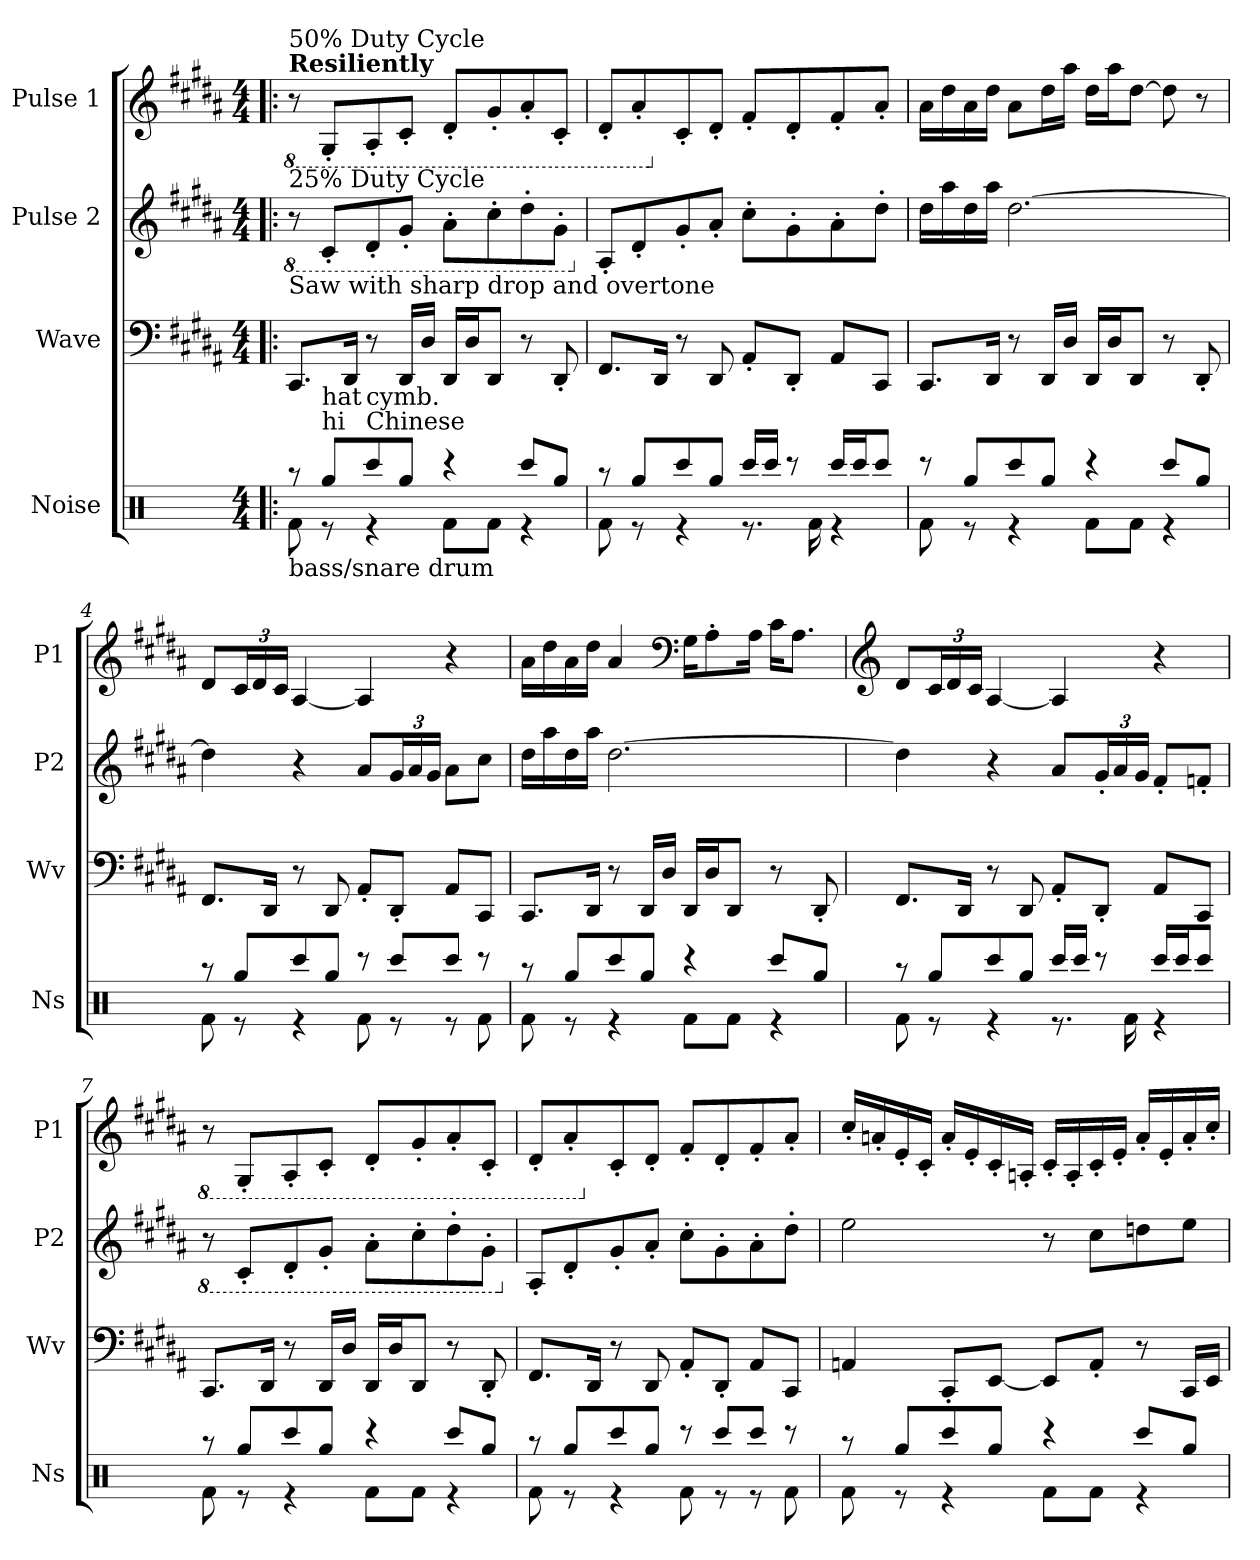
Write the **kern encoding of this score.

**kern	**kern	**kern	**kern
*part4	*part3	*part2	*part1
*staff4	*staff3	*staff2	*staff1
*I"Noise	*I"Wave	*I"Pulse 2	*I"Pulse 1
*I'Ns	*I'Wv	*I'P2	*I'P1
*clefX	*clefF4	*clefG2	*clefG2
*k[]	*k[f#c#g#d#a#]	*k[f#c#g#d#a#]	*k[f#c#g#d#a#]
*M4/4	*M4/4	*M4/4	*M4/4
*MM140	*MM140	*MM140	*MM140
=1!|:	=1!|:	=1!|:	=1!|:
*^	*	*	*
*	*	*	*8ba	*
*	*	*	*	*8ba
!	!	!	!	!LO:TX:a:B:t=Resiliently
!	!	!	!	!LO:TX:a:t=50% Duty Cycle
!	!	!	!LO:TX:a:t=25% Duty Cycle	!
!	!	!LO:TX:a:t=Saw with sharp drop and overtone	!	!
!LO:TX:b:t=bass/snare drum	!	!	!	!
8r	8Rf\	8.CC#/L	8r	8r
!LO:TX:a:t=hi	!	!	!	!
!LO:TX:a:t=hat	!	!	!	!
8Rgg/L	8r	.	8C#'/L	8GG#'/L
.	.	16DD#/Jk	.	.
!LO:TX:a:t=Chinese	!	!	!	!
!LO:TX:a:t=cymb.	!	!	!	!
8Rccc/	4r	8r	8D#'/	8AA#'/
8Rgg/J	.	16DD#/LL	8G#'/J	8C#'/J
.	.	16D#/JJ	.	.
4r	8Rf\L	16DD#/LL	8A#'\L	8D#'/L
.	.	16D#/J	.	.
.	8Rf\J	8DD#/J	8c#'\	8G#'/
8Rccc/L	4r	8r	8d#'\	8A#'/
8Rgg/J	.	8DD#'/	8G#'\J	8C#'/J
=2	=2	=2	=2	=2
*	*	*	*X8ba	*
8r	8Rf\	8.FF#/L	8A#'/L	8D#'/L
8Rgg/L	8r	.	8d#'/	8A#'/
.	.	16DD#/Jk	.	.
*	*	*	*	*X8ba
8Rccc/	4r	8r	8g#'/	8c#'/
8Rgg/J	.	8DD#/	8a#'/J	8d#'/J
16Rccc/LL	8.r	8AA#'/L	8cc#'\L	8f#'/L
16Rccc/JJ	.	.	.	.
8r	.	8DD#'/J	8g#'\	8d#'/
.	16Rf\	.	.	.
16Rccc/LL	4r	8AA#/L	8a#'\	8f#'/
16Rccc/J	.	.	.	.
8Rccc/J	.	8CC#/J	8dd#'\J	8a#'/J
=3	=3	=3	=3	=3
8r	8Rf\	8.CC#/L	16dd#\LL	16a#\LL
.	.	.	16aa#\	16dd#\
8Rgg/L	8r	.	16dd#\	16a#\
.	.	16DD#/Jk	16aa#\JJ	16dd#\JJ
8Rccc/	4r	8r	[2.dd#\	8a#\L
8Rgg/J	.	16DD#/LL	.	16dd#\L
.	.	16D#/JJ	.	16aa#\JJ
4r	8Rf\L	16DD#/LL	.	16dd#\LL
.	.	16D#/J	.	16aa#\J
.	8Rf\J	8DD#/J	.	[8dd#\J
8Rccc/L	4r	8r	.	8dd#\]
8Rgg/J	.	8DD#'/	.	8r
!!LO:LB:g=z
=4	=4	=4	=4	=4
8r	8Rf\	8.FF#/L	4dd#\]	8d#/L
*	*	*	*	*Xbrackettup
8Rgg/L	8r	.	.	24c#/L
.	.	.	.	24d#/
.	.	16DD#/Jk	.	.
.	.	.	.	24c#/JJ
8Rccc/	4r	8r	4r	[4A#/
8Rgg/J	.	8DD#/	.	.
8r	8Rf\	8AA#'/L	8a#/L	4A#/]
*	*	*	*Xbrackettup	*
8Rccc/L	8r	8DD#'/J	24g#/L	.
.	.	.	24a#/	.
.	.	.	24g#/JJ	.
8Rccc/J	8r	8AA#/L	8a#\L	4r
8r	8Rf\	8CC#/J	8cc#\J	.
=5	=5	=5	=5	=5
8r	8Rf\	8.CC#/L	16dd#\LL	16a#\LL
.	.	.	16aa#\	16dd#\
8Rgg/L	8r	.	16dd#\	16a#\
.	.	16DD#/Jk	16aa#\JJ	16dd#\JJ
8Rccc/	4r	8r	[2.dd#\	4a#/
8Rgg/J	.	16DD#/LL	.	.
.	.	16D#/JJ	.	.
*	*	*	*	*clefF4
4r	8Rf\L	16DD#/LL	.	16G#\KL
.	.	16D#/J	.	8A#'\
.	8Rf\J	8DD#/J	.	.
.	.	.	.	16A#\Jk
8Rccc/L	4r	8r	.	16c#\KL
.	.	.	.	8.A#\J
8Rgg/J	.	8DD#'/	.	.
=6	=6	=6	=6	=6
*	*	*	*	*clefG2
8r	8Rf\	8.FF#/L	4dd#\]	8d#/L
8Rgg/L	8r	.	.	24c#/L
.	.	.	.	24d#/
.	.	16DD#/Jk	.	.
.	.	.	.	24c#/JJ
8Rccc/	4r	8r	4r	[4A#/
8Rgg/J	.	8DD#/	.	.
16Rccc/LL	8.r	8AA#'/L	8a#/L	4A#/]
16Rccc/JJ	.	.	.	.
8r	.	8DD#'/J	24g#'/L	.
.	.	.	24a#/	.
.	16Rf\	.	.	.
.	.	.	24g#/JJ	.
16Rccc/LL	4r	8AA#/L	8f#'/L	4r
16Rccc/J	.	.	.	.
8Rccc/J	.	8CC#/J	8fn'/J	.
!!LO:LB:g=z
=7	=7	=7	=7	=7
*	*	*	*8ba	*
*	*	*	*	*8ba
8r	8Rf\	8.CC#/L	8r	8r
8Rgg/L	8r	.	8C#'/L	8GG#'/L
.	.	16DD#/Jk	.	.
8Rccc/	4r	8r	8D#'/	8AA#'/
8Rgg/J	.	16DD#/LL	8G#'/J	8C#'/J
.	.	16D#/JJ	.	.
4r	8Rf\L	16DD#/LL	8A#'\L	8D#'/L
.	.	16D#/J	.	.
.	8Rf\J	8DD#/J	8c#'\	8G#'/
8Rccc/L	4r	8r	8d#'\	8A#'/
8Rgg/J	.	8DD#'/	8G#'\J	8C#'/J
=8	=8	=8	=8	=8
*	*	*	*X8ba	*
8r	8Rf\	8.FF#/L	8A#'/L	8D#'/L
8Rgg/L	8r	.	8d#'/	8A#'/
.	.	16DD#/Jk	.	.
*	*	*	*	*X8ba
8Rccc/	4r	8r	8g#'/	8c#'/
8Rgg/J	.	8DD#/	8a#'/J	8d#'/J
8r	8Rf\	8AA#'/L	8cc#'\L	8f#'/L
8Rccc/L	8r	8DD#'/J	8g#'\	8d#'/
8Rccc/J	8r	8AA#/L	8a#'\	8f#'/
8r	8Rf\	8CC#/J	8dd#'\J	8a#'/J
=9	=9	=9	=9	=9
8r	8Rf\	4AAn/	2ee\	16cc#'/LL
.	.	.	.	16an'/
8Rgg/L	8r	.	.	16e'/
.	.	.	.	16c#'/JJ
8Rccc/	4r	8CC#'/L	.	16a'/LL
.	.	.	.	16e'/
8Rgg/J	.	[8EE/J	.	16c#'/
.	.	.	.	16An'/JJ
4r	8Rf\L	8EE/L]	8r	16c#'/LL
.	.	.	.	16A'/
.	8Rf\J	8AA'/J	8cc#\L	16c#'/
.	.	.	.	16e'/JJ
8Rccc/L	4r	8r	8ddn\	16a'/LL
.	.	.	.	16e'/
8Rgg/J	.	16CC#/LL	8ee\J	16a'/
.	.	16EE/JJ	.	16cc#'/JJ
*v	*v	*	*	*
=	=	=	=
*-	*-	*-	*-
